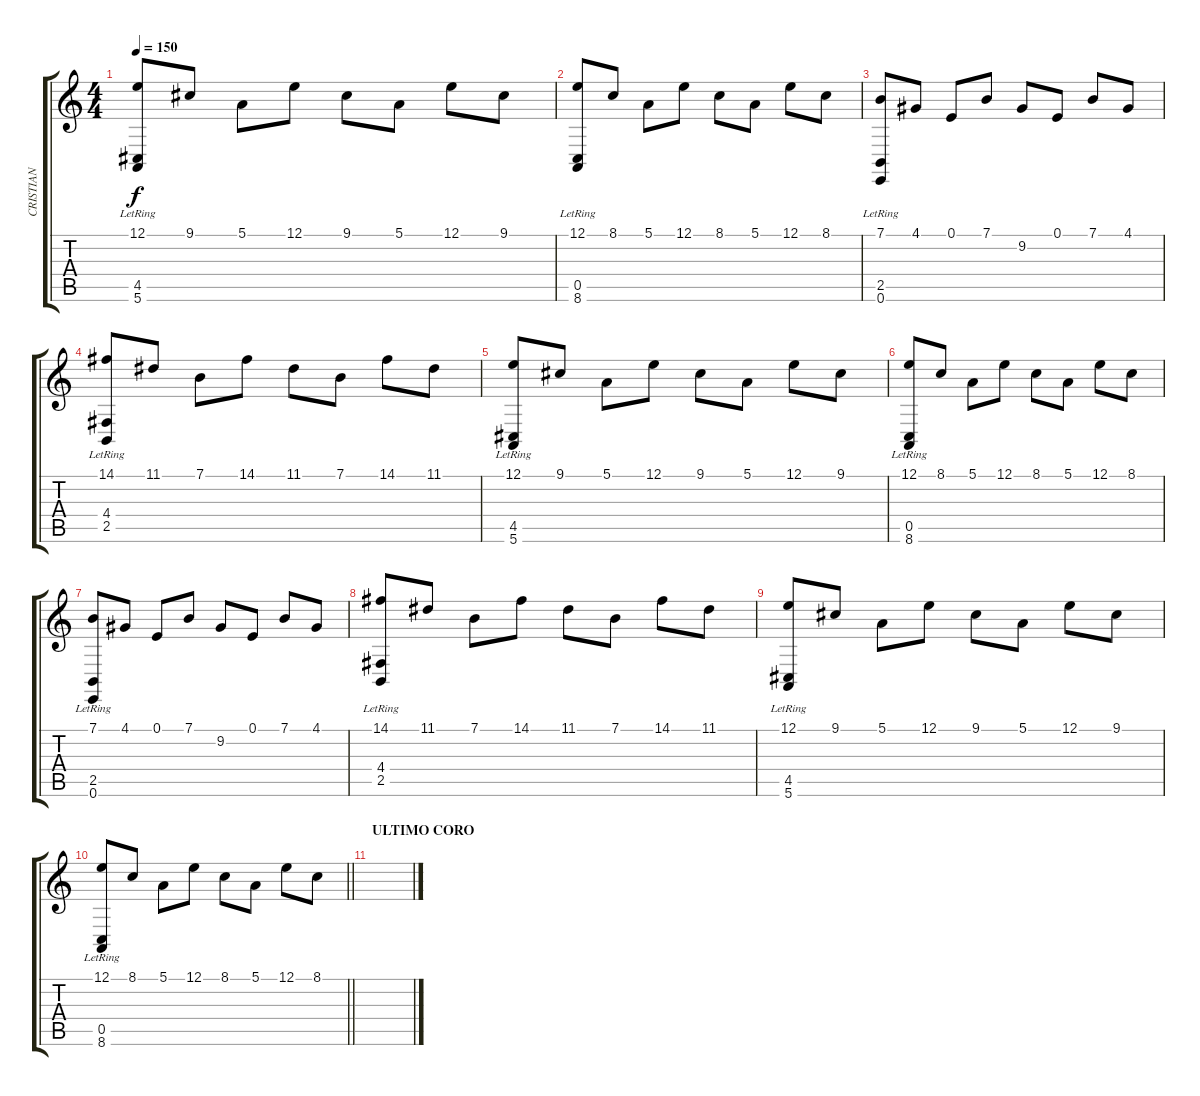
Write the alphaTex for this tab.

\track ("CRISTIAN" "CRISTIAN") {instrument electricgrandpiano}
\staff {score tabs}
\tuning (E4 B3 G3 D3 A2 E2) {hide}
\ts (4 4)
\tempo 150
\clef g2
\ks c
(12.1{lr} 4.5{lr} 5.6{lr}).8{dy f} 9.1.8 5.1.8 12.1.8 9.1.8 5.1.8 12.1.8 9.1.8 |
(12.1{lr} 0.5{lr} 8.6{lr}).8 8.1.8 5.1.8 12.1.8 8.1.8 5.1.8 12.1.8 8.1.8 |
(7.1{lr} 2.5{lr} 0.6{lr}).8 4.1.8 0.1.8 7.1.8 9.2.8 0.1.8 7.1.8 4.1.8 |
(14.1{lr} 4.4{lr} 2.5{lr}).8 11.1.8 7.1.8 14.1.8 11.1.8 7.1.8 14.1.8 11.1.8 |
(12.1{lr} 4.5{lr} 5.6{lr}).8 9.1.8 5.1.8 12.1.8 9.1.8 5.1.8 12.1.8 9.1.8 |
(12.1{lr} 0.5{lr} 8.6{lr}).8 8.1.8 5.1.8 12.1.8 8.1.8 5.1.8 12.1.8 8.1.8 |
(7.1{lr} 2.5{lr} 0.6{lr}).8 4.1.8 0.1.8 7.1.8 9.2.8 0.1.8 7.1.8 4.1.8 |
(14.1{lr} 4.4{lr} 2.5{lr}).8 11.1.8 7.1.8 14.1.8 11.1.8 7.1.8 14.1.8 11.1.8 |
(12.1{lr} 4.5{lr} 5.6{lr}).8 9.1.8 5.1.8 12.1.8 9.1.8 5.1.8 12.1.8 9.1.8 |
\barLineRight lightlight
(12.1{lr} 0.5{lr} 8.6{lr}).8 8.1.8 5.1.8 12.1.8 8.1.8 5.1.8 12.1.8 8.1.8 |
\section ("" "ULTIMO CORO")
